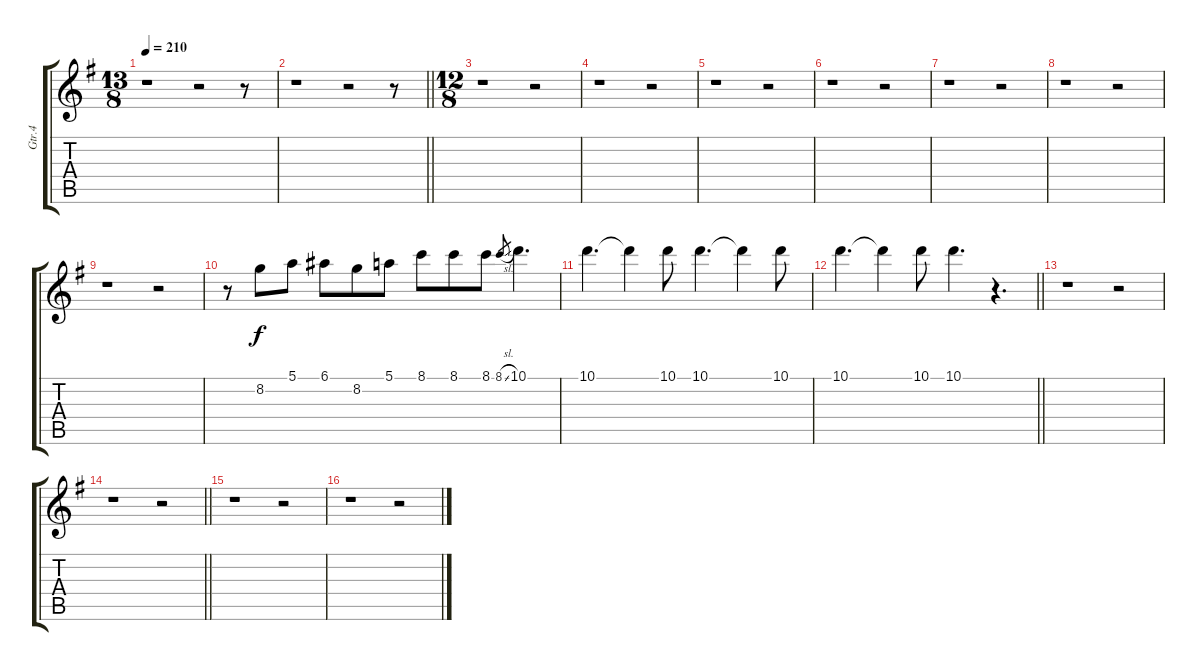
\track ("Gtr.4" "Gtr.4") {instrument acousticguitarsteel}
\staff {score tabs}
\tuning (E4 B3 G3 D3 A2 E2) {hide}
\ts (13 8)
\tempo 210
\clef g2
\ks g
r.1{dy f instrument acousticguitarsteel} r.2 r.8 |
\barLineRight lightlight
r.1 r.2 r.8 |
\ts (12 8)
r.1 r.2 |
r.1 r.2 |
r.1 r.2 |
r.1 r.2 |
r.1 r.2 |
r.1 r.2 |
r.1 r.2 |
r.8 8.2.8 5.1.8 6.1.8 8.2.8 5.1.8 8.1.8 8.1.8 8.1.8 8.1{sl}.8{gr} 10.1.4{d} |
10.1.4{d} 10.1{t}.4 10.1.8 10.1.4{d} 10.1{t}.4 10.1.8 |
\barLineRight lightlight
10.1.4{d} 10.1{t}.4 10.1.8 10.1.4{d} r.4{d} |
r.1 r.2 |
\barLineRight lightlight
r.1 r.2 |
r.1 r.2 |
r.1 r.2
